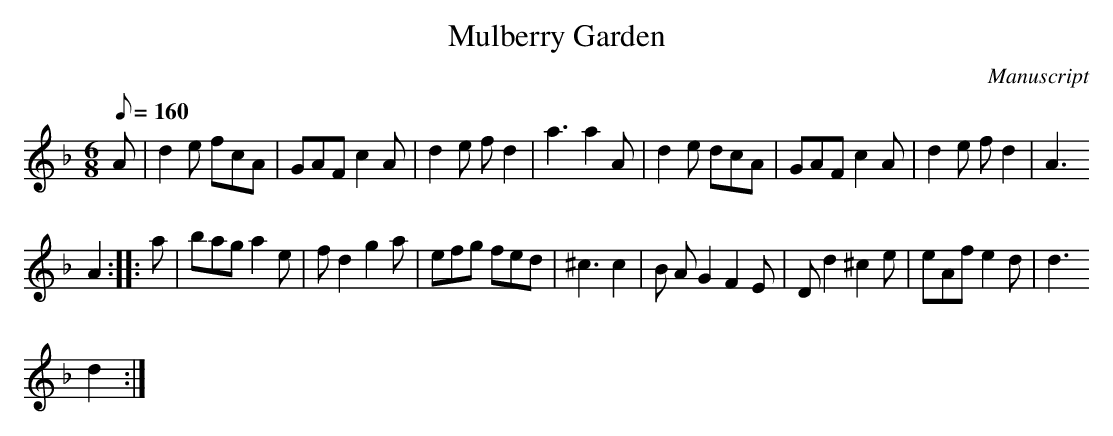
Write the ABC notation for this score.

X:1
T: Mulberry Garden
M:6/8
L:1/8
Q:160
O:Manuscript
K:F
A| d2 e fcA| GAF c2 A|d2 e f d2| a3 a2 A|d2 e dcA|GAF c2 A|d2 e f d2| A3
 A2::\
a|bag a2 e|f d2 g2 a|efg fed|^c3 c2|B A G2 F2 E|D d2 ^c2 e|eAf e2 d| d3
d2:|
